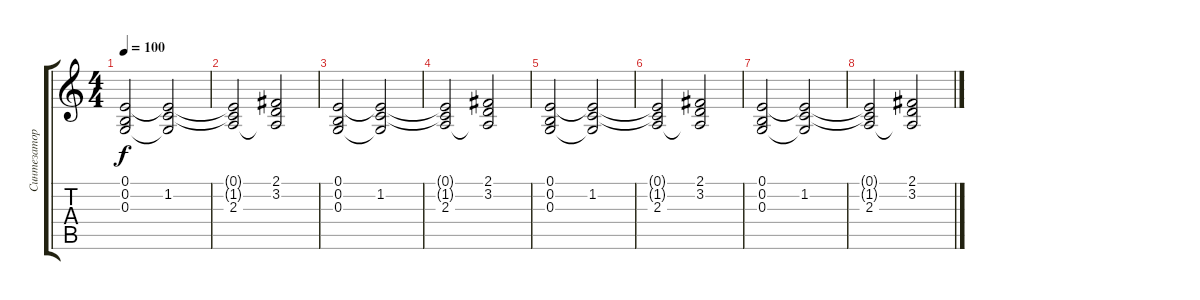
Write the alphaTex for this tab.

\track ("Синтезатор" "Синтезатор") {instrument stringensemble1}
\staff {score tabs}
\tuning (E4 B3 G3 D3 A2 E2) {hide}
\ts (4 4)
\tempo 100
\clef g2
\ks c
(0.1 0.2 0.3).2{dy f} (0.1{t} 1.2 0.3{t}).2 |
(0.1{t} 1.2{t} 2.3).2 (2.1 3.2 2.3{t}).2 |
(0.1 0.2 0.3).2 (0.1{t} 1.2 0.3{t}).2 |
(0.1{t} 1.2{t} 2.3).2 (2.1 3.2 2.3{t}).2 |
(0.1 0.2 0.3).2 (0.1{t} 1.2 0.3{t}).2 |
(0.1{t} 1.2{t} 2.3).2 (2.1 3.2 2.3{t}).2 |
(0.1 0.2 0.3).2 (0.1{t} 1.2 0.3{t}).2 |
(0.1{t} 1.2{t} 2.3).2 (2.1 3.2 2.3{t}).2
